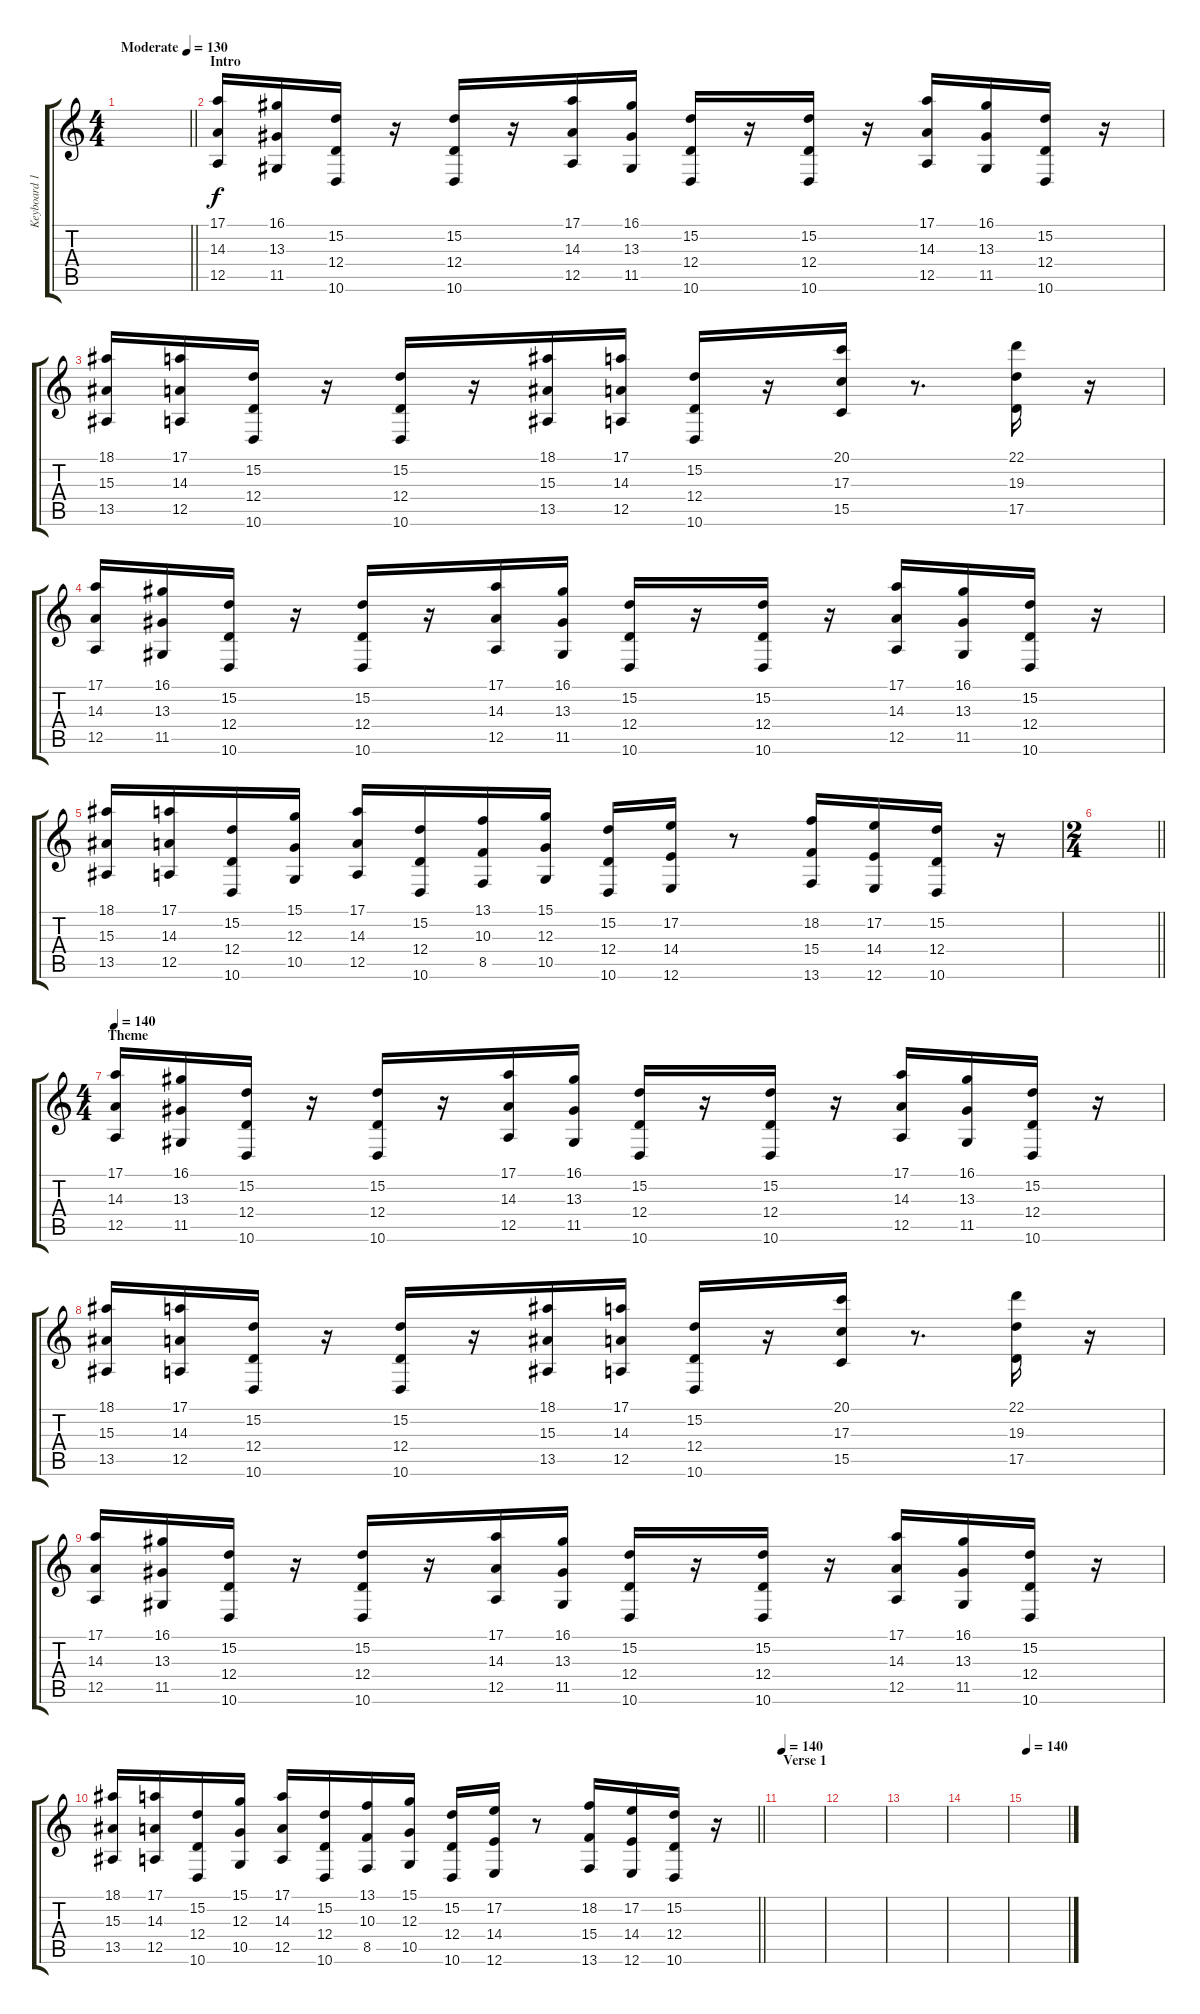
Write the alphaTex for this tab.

\track ("Keyboard 1" "Keyboard 1") {instrument pad3polysynth}
\staff {score tabs}
\tuning (E4 B3 G3 D3 A2 E2) {hide}
\ts (4 4)
\tempo (130 "Moderate")
\clef g2
\barLineRight lightlight
\ks c
|
\section ("" "Intro")
(17.1 14.3 12.5).16{volume 10} (16.1 13.3 11.5).16 (15.2 12.4 10.6).16 r.16 (15.2 12.4 10.6).16 r.16 (17.1 14.3 12.5).16 (16.1 13.3 11.5).16 (15.2 12.4 10.6).16 r.16 (15.2 12.4 10.6).16 r.16 (17.1 14.3 12.5).16 (16.1 13.3 11.5).16 (15.2 12.4 10.6).16 r.16 |
(18.1 15.3 13.5).16 (17.1 14.3 12.5).16 (15.2 12.4 10.6).16 r.16 (15.2 12.4 10.6).16 r.16 (18.1 15.3 13.5).16 (17.1 14.3 12.5).16 (15.2 12.4 10.6).16 r.16 (20.1 17.3 15.5).16 r.8{d} (22.1 19.3 17.5).16 r.16 |
(17.1 14.3 12.5).16 (16.1 13.3 11.5).16 (15.2 12.4 10.6).16 r.16 (15.2 12.4 10.6).16 r.16 (17.1 14.3 12.5).16 (16.1 13.3 11.5).16 (15.2 12.4 10.6).16 r.16 (15.2 12.4 10.6).16 r.16 (17.1 14.3 12.5).16 (16.1 13.3 11.5).16 (15.2 12.4 10.6).16 r.16 |
(18.1 15.3 13.5).16 (17.1 14.3 12.5).16 (15.2 12.4 10.6).16 (15.1 12.3 10.5).16 (17.1 14.3 12.5).16 (15.2 12.4 10.6).16 (13.1 10.3 8.5).16 (15.1 12.3 10.5).16 (15.2 12.4 10.6).16 (17.2 14.4 12.6).16 r.8 (18.2 15.4 13.6).16 (17.2 14.4 12.6).16 (15.2 12.4 10.6).16 r.16 |
\ts (2 4)
\barLineRight lightlight
|
\ts (4 4)
\section ("" "Theme")
\tempo 140
(17.1 14.3 12.5).16 (16.1 13.3 11.5).16 (15.2 12.4 10.6).16 r.16 (15.2 12.4 10.6).16 r.16 (17.1 14.3 12.5).16 (16.1 13.3 11.5).16 (15.2 12.4 10.6).16 r.16 (15.2 12.4 10.6).16 r.16 (17.1 14.3 12.5).16 (16.1 13.3 11.5).16 (15.2 12.4 10.6).16 r.16 |
(18.1 15.3 13.5).16 (17.1 14.3 12.5).16 (15.2 12.4 10.6).16 r.16 (15.2 12.4 10.6).16 r.16 (18.1 15.3 13.5).16 (17.1 14.3 12.5).16 (15.2 12.4 10.6).16 r.16 (20.1 17.3 15.5).16 r.8{d} (22.1 19.3 17.5).16 r.16 |
(17.1 14.3 12.5).16 (16.1 13.3 11.5).16 (15.2 12.4 10.6).16 r.16 (15.2 12.4 10.6).16 r.16 (17.1 14.3 12.5).16 (16.1 13.3 11.5).16 (15.2 12.4 10.6).16 r.16 (15.2 12.4 10.6).16 r.16 (17.1 14.3 12.5).16 (16.1 13.3 11.5).16 (15.2 12.4 10.6).16 r.16 |
\barLineRight lightlight
(18.1 15.3 13.5).16 (17.1 14.3 12.5).16 (15.2 12.4 10.6).16 (15.1 12.3 10.5).16 (17.1 14.3 12.5).16 (15.2 12.4 10.6).16 (13.1 10.3 8.5).16 (15.1 12.3 10.5).16 (15.2 12.4 10.6).16 (17.2 14.4 12.6).16 r.8 (18.2 15.4 13.6).16 (17.2 14.4 12.6).16 (15.2 12.4 10.6).16 r.16 |
\section ("" "Verse 1")
\tempo 140
|
|
|
|
\tempo 140
